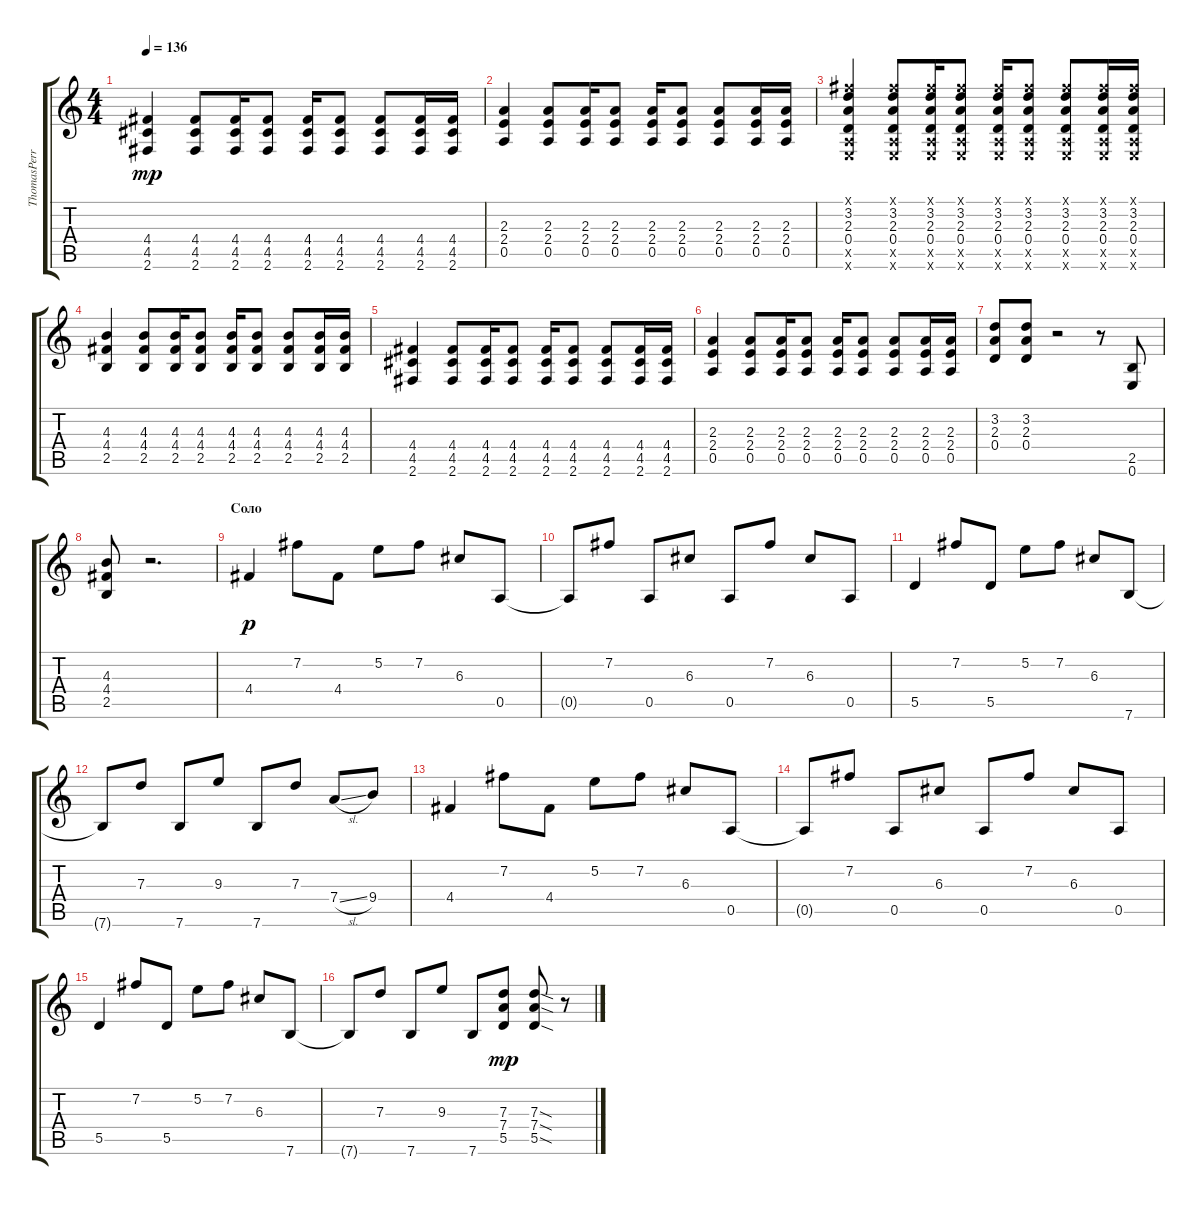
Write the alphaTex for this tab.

\track ("ThomasPerryMusic (easy)" "ThomasPerr") {mute instrument acousticguitarsteel}
\staff {score tabs}
\tuning (E4 B3 G3 D3 A2 E2) {hide}
\ts (4 4)
\tempo 136
\clef g2
\ks c
(4.4 4.5 2.6).4{dy mp} (4.4 4.5 2.6).8 (4.4 4.5 2.6).16 (4.4 4.5 2.6).8 (4.4 4.5 2.6).16 (4.4 4.5 2.6).8 (4.4 4.5 2.6).8 (4.4 4.5 2.6).16 (4.4 4.5 2.6).16 |
(2.3 2.4 0.5).4 (2.3 2.4 0.5).8 (2.3 2.4 0.5).16 (2.3 2.4 0.5).8 (2.3 2.4 0.5).16 (2.3 2.4 0.5).8 (2.3 2.4 0.5).8 (2.3 2.4 0.5).16 (2.3 2.4 0.5).16 |
(2.1{x} 3.2 2.3 0.4 0.5{x} 0.6{x}).4 (2.1{x} 3.2 2.3 0.4 0.5{x} 0.6{x}).8 (2.1{x} 3.2 2.3 0.4 0.5{x} 0.6{x}).16 (2.1{x} 3.2 2.3 0.4 0.5{x} 0.6{x}).8 (2.1{x} 3.2 2.3 0.4 0.5{x} 0.6{x}).16 (2.1{x} 3.2 2.3 0.4 0.5{x} 0.6{x}).8 (2.1{x} 3.2 2.3 0.4 0.5{x} 0.6{x}).8 (2.1{x} 3.2 2.3 0.4 0.5{x} 0.6{x}).16 (2.1{x} 3.2 2.3 0.4 0.5{x} 0.6{x}).16 |
(4.3 4.4 2.5).4 (4.3 4.4 2.5).8 (4.3 4.4 2.5).16 (4.3 4.4 2.5).8 (4.3 4.4 2.5).16 (4.3 4.4 2.5).8 (4.3 4.4 2.5).8 (4.3 4.4 2.5).16 (4.3 4.4 2.5).16 |
(4.4 4.5 2.6).4 (4.4 4.5 2.6).8 (4.4 4.5 2.6).16 (4.4 4.5 2.6).8 (4.4 4.5 2.6).16 (4.4 4.5 2.6).8 (4.4 4.5 2.6).8 (4.4 4.5 2.6).16 (4.4 4.5 2.6).16 |
(2.3 2.4 0.5).4 (2.3 2.4 0.5).8 (2.3 2.4 0.5).16 (2.3 2.4 0.5).8 (2.3 2.4 0.5).16 (2.3 2.4 0.5).8 (2.3 2.4 0.5).8 (2.3 2.4 0.5).16 (2.3 2.4 0.5).16 |
(3.2 2.3 0.4).8 (3.2 2.3 0.4).8 r.2 r.8 (2.5 0.6).8 |
(4.3 4.4 2.5).8 r.2{d} |
\section ("" "Соло")
4.4.4{dy p} 7.2.8 4.4.8 5.2.8 7.2.8 6.3.8 0.5.8 |
0.5{t}.8 7.2.8 0.5.8 6.3.8 0.5.8 7.2.8 6.3.8 0.5.8 |
5.5.4 7.2.8 5.5.8 5.2.8 7.2.8 6.3.8 7.6.8 |
7.6{t}.8 7.3.8 7.6.8 9.3.8 7.6.8 7.3.8 7.4{sl}.8 9.4.8 |
4.4.4 7.2.8 4.4.8 5.2.8 7.2.8 6.3.8 0.5.8 |
0.5{t}.8 7.2.8 0.5.8 6.3.8 0.5.8 7.2.8 6.3.8 0.5.8 |
5.5.4 7.2.8 5.5.8 5.2.8 7.2.8 6.3.8 7.6.8 |
7.6{t}.8 7.3.8 7.6.8 9.3.8 7.6.8 (7.3 7.4 5.5).8{dy mp} (7.3{sod} 7.4{sod} 5.5{sod}).8 r.8
